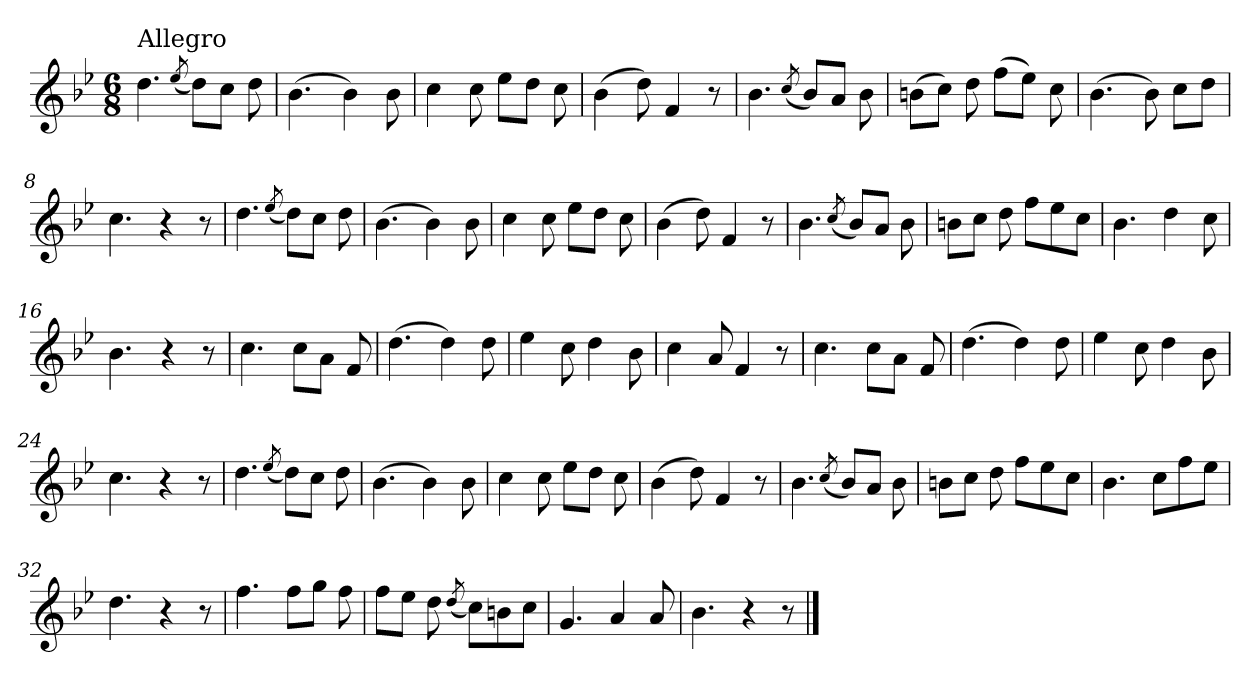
**kern
*part1
*staff1
*clefG2
*k[b-e-]
*B-:
*M6/8
=1
!LO:TX:a:t=Allegro
4.dd\
(<8qee-/
8dd\L)
8cc\J
8dd\
=2
(>4.b-\
4b-\)
8b-\
=3
4cc\
8cc\
8ee-\L
8dd\J
8cc\
=4
(>4b-\
8dd\)
4f/
8r
=5
4.b-\
(<8qcc/
8b-/L)
8a/J
8b-\
=6
(>8bn\L
8cc\J)
8dd\
(>8ff\L
8ee-\J)
8cc\
!!LO:LB:g=z
=7
(>4.b-\
8b-\)
8cc\L
8dd\J
=8
4.cc\
4r
8r
=9
4.dd\
(<8qee-/
8dd\L)
8cc\J
8dd\
=10
(>4.b-\
4b-\)
8b-\
=11
4cc\
8cc\
8ee-\L
8dd\J
8cc\
=12
(>4b-\
8dd\)
4f/
8r
=13
4.b-\
(<8qcc/
8b-/L)
8a/J
8b-\
!!LO:LB:g=z
=14
8bn\L
8cc\J
8dd\
8ff\L
8ee-\
8cc\J
=15
4.b-\
4dd\
8cc\
=16
4.b-\
4r
8r
=17
4.cc\
8cc\L
8a\J
8f/
=18
(>4.dd\
4dd\)
8dd\
=19
4ee-\
8cc\
4dd\
8b-\
!!LO:LB:g=z
=20
4cc\
8a/
4f/
8r
=21
4.cc\
8cc\L
8a\J
8f/
=22
(>4.dd\
4dd\)
8dd\
=23
4ee-\
8cc\
4dd\
8b-\
=24
4.cc\
4r
8r
=25
4.dd\
(<8qee-/
8dd\L)
8cc\J
8dd\
=26
(>4.b-\
4b-\)
8b-\
!!LO:LB:g=z
=27
4cc\
8cc\
8ee-\L
8dd\J
8cc\
=28
(>4b-\
8dd\)
4f/
8r
=29
4.b-\
(<8qcc/
8b-/L)
8a/J
8b-\
=30
8bn\L
8cc\J
8dd\
8ff\L
8ee-\
8cc\J
=31
4.b-\
8cc\L
8ff\
8ee-\J
=32
4.dd\
4r
8r
!!LO:LB:g=z
=33
4.ff\
8ff\L
8gg\J
8ff\
=34
8ff\L
8ee-\J
8dd\
(<8qdd/
8cc\L)
8bn\
8cc\J
=35
4.g/
4a/
8a/
=36
4.b-\
4r
8r
==
*-
